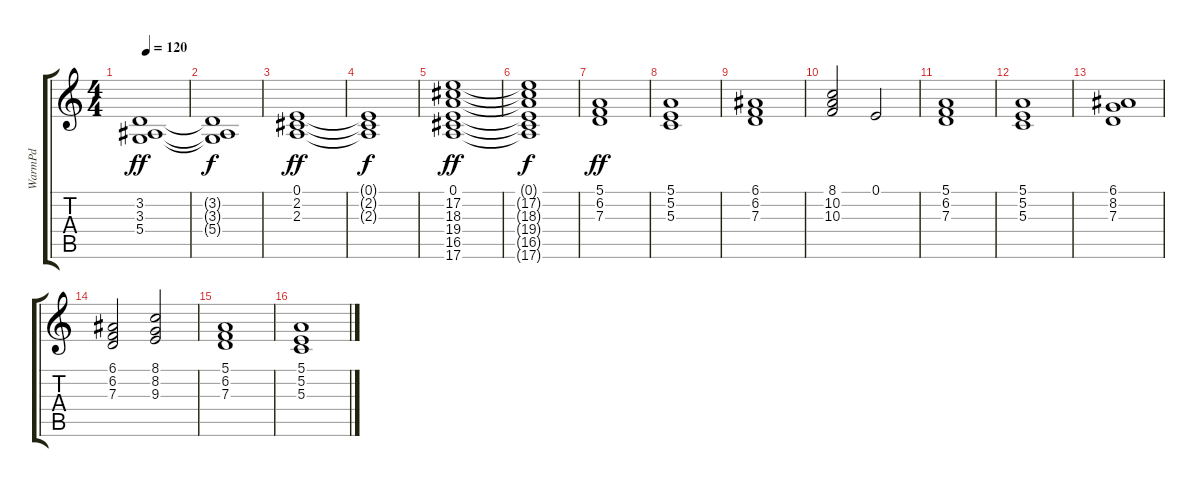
\track ("WarmPd" "WarmPd") {instrument pad2warm}
\staff {score tabs}
\tuning (E4 B3 G3 D3 A2 E2) {hide}
\ts (4 4)
\tempo 120
\clef g2
\ks c
(3.2 3.3 5.4).1{dy ff} |
(3.2{t} 3.3{t} 5.4{t}).1{dy f} |
(0.1 2.2 2.3).1{dy ff} |
(0.1{t} 2.2{t} 2.3{t}).1{dy f} |
(0.1 17.2 18.3 19.4 16.5 17.6).1{dy ff} |
(0.1{t} 17.2{t} 18.3{t} 19.4{t} 16.5{t} 17.6{t}).1{dy f} |
(5.1 6.2 7.3).1{dy ff} |
(5.1 5.2 5.3).1 |
(6.1 6.2 7.3).1 |
(8.1 10.2 10.3).2 0.1.2 |
(5.1 6.2 7.3).1 |
(5.1 5.2 5.3).1 |
(6.1 8.2 7.3).1 |
(6.1 6.2 7.3).2 (8.1 8.2 9.3).2 |
(5.1 6.2 7.3).1 |
(5.1 5.2 5.3).1
